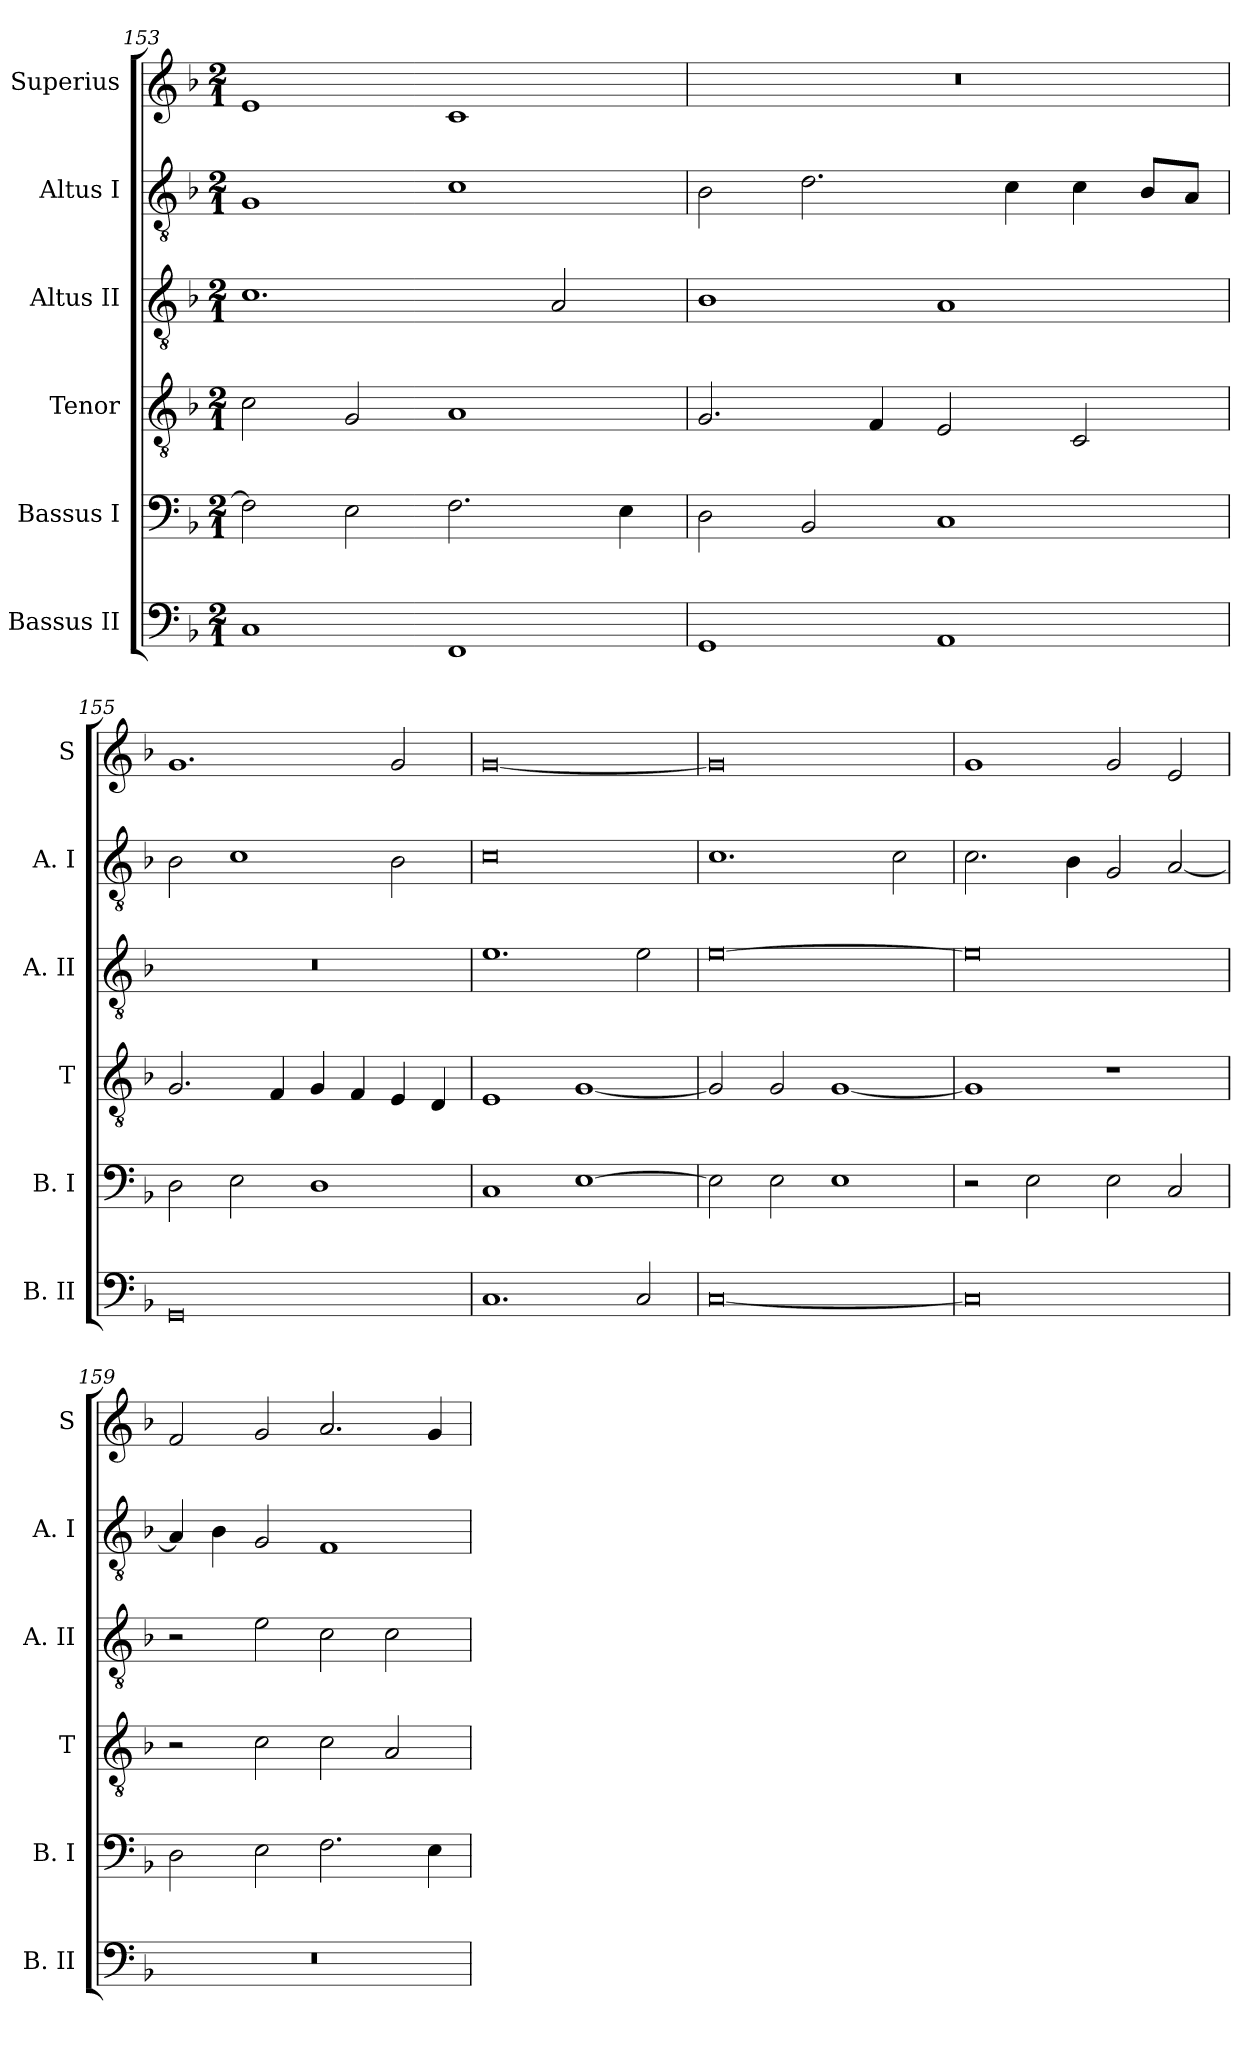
**kern	**kern	**kern	**kern	**kern	**kern
*part6	*part5	*part4	*part3	*part2	*part1
*staff6	*staff5	*staff4	*staff3	*staff2	*staff1
*I"Bassus II	*I"Bassus I	*I"Tenor	*I"Altus II	*I"Altus I	*I"Superius
*I'B. II	*I'B. I	*I'T	*I'A. II	*I'A. I	*I'S
*clefF4	*clefF4	*clefGv2	*clefGv2	*clefGv2	*clefG2
*k[b-]	*k[b-]	*k[b-]	*k[b-]	*k[b-]	*k[b-]
*d:	*d:	*d:	*d:	*d:	*d:
*M2/1	*M2/1	*M2/1	*M2/1	*M2/1	*M2/1
=153	=153	=153	=153	=153	=153
1C	2F]	2c	1.c	1G	1e
.	2E	2G	.	.	.
1FF	2.F	1A	.	1c	1c
.	.	.	2A	.	.
.	4E	.	.	.	.
=154	=154	=154	=154	=154	=154
1GG	2D	2.G	1B-	2B-	0r
.	2BB-	.	.	2.d	.
.	.	4F	.	.	.
1AA	1C	2E	1A	.	.
.	.	.	.	4c	.
.	.	2C	.	4c	.
.	.	.	.	8B-/L	.
.	.	.	.	8A/J	.
=155	=155	=155	=155	=155	=155
0GG	2D	2.G	0r	2B-	1.g
.	2E	.	.	1c	.
.	.	4F	.	.	.
.	1D	4G	.	.	.
.	.	4F	.	.	.
.	.	4E	.	2B-	2g
.	.	4D	.	.	.
=156	=156	=156	=156	=156	=156
1.C	1C	1E	1.e	0c	[0g
.	[1E	[1G	.	.	.
2C	.	.	2e	.	.
=157	=157	=157	=157	=157	=157
[0C	2E]	2G]	[0e	1.c	0g]
.	2E	2G	.	.	.
.	1E	[1G	.	.	.
.	.	.	.	2c	.
=158	=158	=158	=158	=158	=158
0C]	2r	1G]	0e]	2.c	1g
.	2E	.	.	.	.
.	.	.	.	4B-	.
.	2E	1r	.	2G	2g
.	2C	.	.	[2A	2e
=159	=159	=159	=159	=159	=159
0r	2D	2r	2r	4A]	2f
.	.	.	.	4B-	.
.	2E	2c	2e	2G	2g
.	2.F	2c	2c	1F	2.a
.	.	2A	2c	.	.
.	4E	.	.	.	4g
=	=	=	=	=	=
*-	*-	*-	*-	*-	*-
